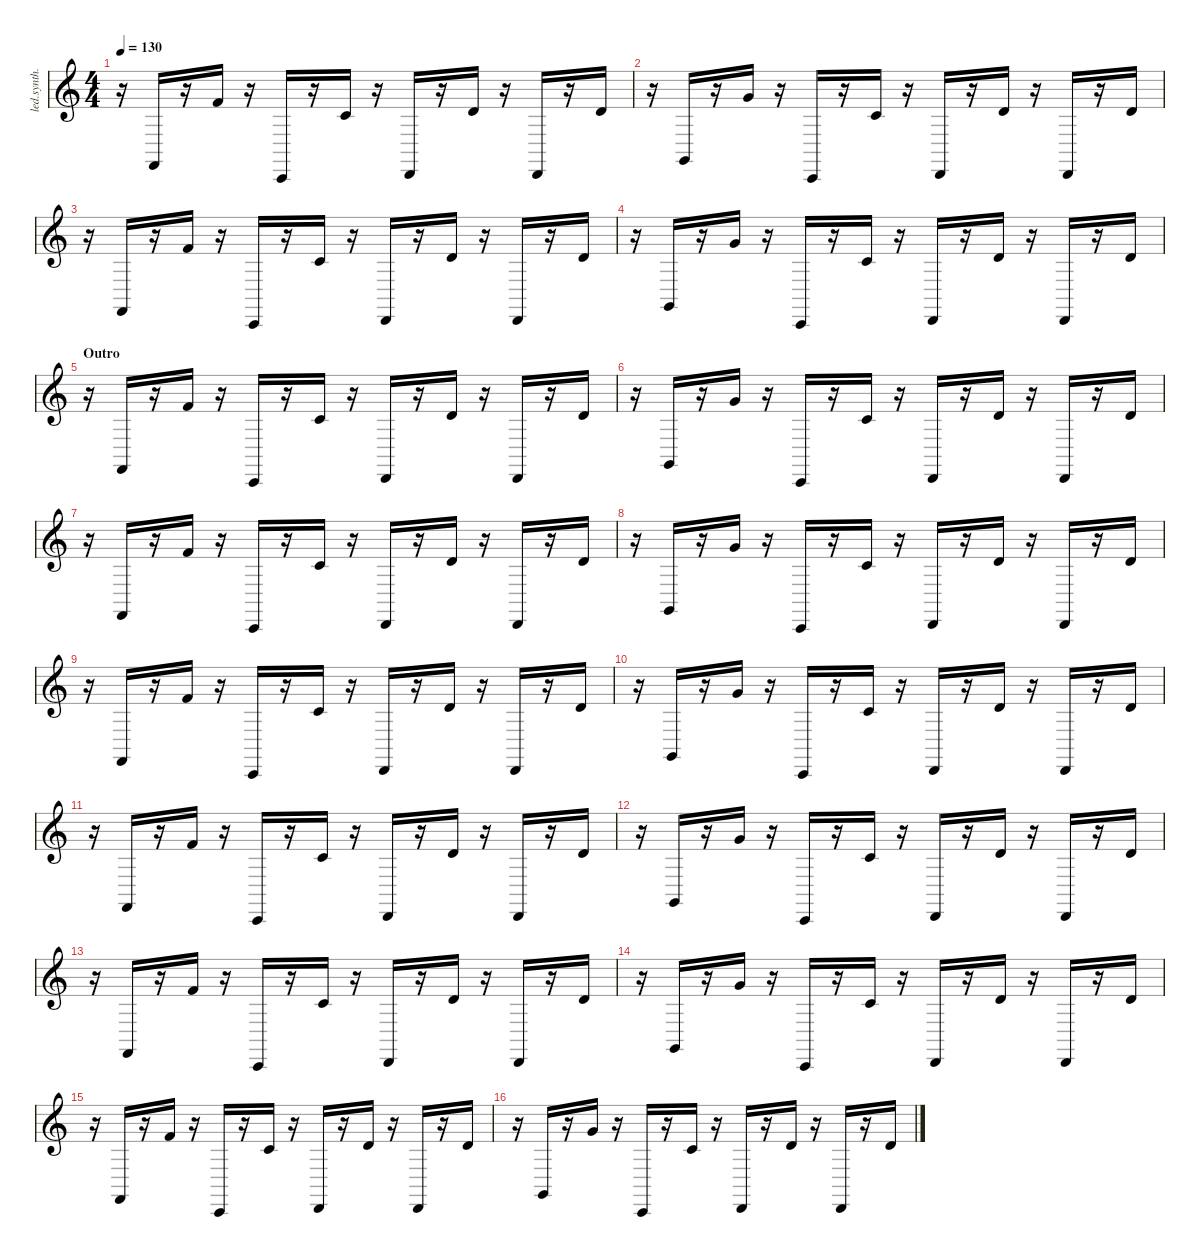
\defaultSystemsLayout 4
\hideDynamics
\bracketExtendMode nobrackets
\otherSystemsTrackNameOrientation horizontal
\track ("Synth 1-RH-b-hid" "led.synth.") {defaultSystemsLayout 4 instrument lead8bassandlead}
\staff {score}
\tuning (E4 B3 G3 D3 A2 E2 B1)
\ts (4 4)
\tempo 130
\clef g2
\ks c
r.16{dy f} 1.6.16 r.16 1.1.16 r.16 1.7.16 r.16 1.2.16 r.16 3.7.16 r.16 3.2.16 r.16 3.7.16 r.16 3.2.16 |
r.16 3.6.16 r.16 3.1.16 r.16 1.7.16 r.16 1.2.16 r.16 3.7.16 r.16 3.2.16 r.16 3.7.16 r.16 3.2.16 |
r.16 1.6.16 r.16 1.1.16 r.16 1.7.16 r.16 1.2.16 r.16 3.7.16 r.16 3.2.16 r.16 3.7.16 r.16 3.2.16 |
r.16 3.6.16 r.16 3.1.16 r.16 1.7.16 r.16 1.2.16 r.16 3.7.16 r.16 3.2.16 r.16 3.7.16 r.16 3.2.16 |
\section ("" "Outro")
r.16 1.6.16 r.16 1.1.16 r.16 1.7.16 r.16 1.2.16 r.16 3.7.16 r.16 3.2.16 r.16 3.7.16 r.16 3.2.16 |
r.16 3.6.16 r.16 3.1.16 r.16 1.7.16 r.16 1.2.16 r.16 3.7.16 r.16 3.2.16 r.16 3.7.16 r.16 3.2.16 |
r.16 1.6.16 r.16 1.1.16 r.16 1.7.16 r.16 1.2.16 r.16 3.7.16 r.16 3.2.16 r.16 3.7.16 r.16 3.2.16 |
r.16 3.6.16 r.16 3.1.16 r.16 1.7.16 r.16 1.2.16 r.16 3.7.16 r.16 3.2.16 r.16 3.7.16 r.16 3.2.16 |
r.16 1.6.16 r.16 1.1.16 r.16 1.7.16 r.16 1.2.16 r.16 3.7.16 r.16 3.2.16 r.16 3.7.16 r.16 3.2.16 |
r.16 3.6.16 r.16 3.1.16 r.16 1.7.16 r.16 1.2.16 r.16 3.7.16 r.16 3.2.16 r.16 3.7.16 r.16 3.2.16 |
r.16 1.6.16 r.16 1.1.16 r.16 1.7.16 r.16 1.2.16 r.16 3.7.16 r.16 3.2.16 r.16 3.7.16 r.16 3.2.16 |
r.16 3.6.16 r.16 3.1.16 r.16 1.7.16 r.16 1.2.16 r.16 3.7.16 r.16 3.2.16 r.16 3.7.16 r.16 3.2.16 |
r.16 1.6.16 r.16 1.1.16 r.16 1.7.16 r.16 1.2.16 r.16 3.7.16 r.16 3.2.16 r.16 3.7.16 r.16 3.2.16 |
r.16 3.6.16 r.16 3.1.16 r.16 1.7.16 r.16 1.2.16 r.16 3.7.16 r.16 3.2.16 r.16 3.7.16 r.16 3.2.16 |
r.16 1.6.16 r.16 1.1.16 r.16 1.7.16 r.16 1.2.16 r.16 3.7.16 r.16 3.2.16 r.16 3.7.16 r.16 3.2.16 |
r.16 3.6.16 r.16 3.1.16 r.16 1.7.16 r.16 1.2.16 r.16 3.7.16 r.16 3.2.16 r.16 3.7.16 r.16 3.2.16
